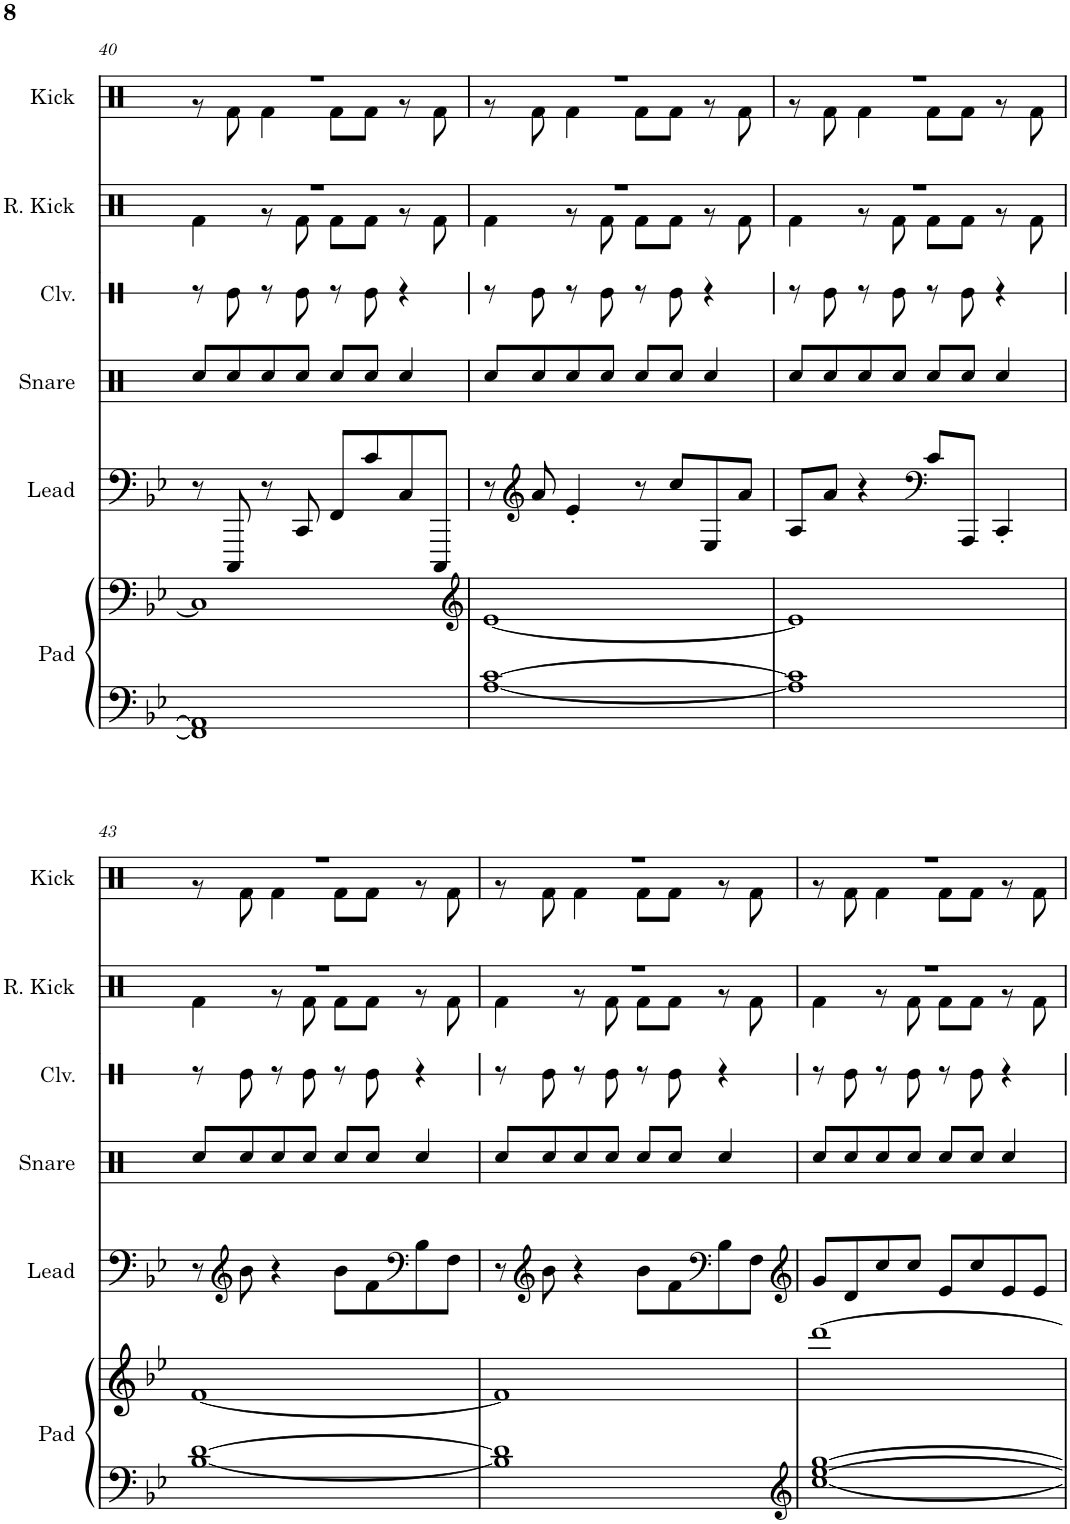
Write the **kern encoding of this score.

**kern	**kern	**kern	**kern	**kern	**kern	**kern
*part6	*part6	*part5	*part4	*part3	*part2	*part1
*staff7	*staff6	*staff5	*staff4	*staff3	*staff2	*staff1
*I"Pad	*	*I"Lead	*I"Snare	*I"Claves	*I"Reverb Kick	*I"Kick
*I'Pad	*	*I'Lead	*I'Snare	*I'Clv.	*I'R. Kick	*I'Kick
!!LO:PB:g=z
*clefF4	*clefF4	*clefF4	*clefX	*clefX	*clefX	*clefX
*k[b-e-]	*k[b-e-]	*k[b-e-]	*k[b-e-]	*k[b-e-]	*k[b-e-]	*k[b-e-]
*M4/4	*M4/4	*M4/4	*M4/4	*M4/4	*M4/4	*M4/4
=40	=40	=40	=40	=40	=40	=40
*	*	*	*	*	*^	*^
1FF] 1AA]	1C]	8r	8Rcc/L	8r	1r	4Rf\	1r	8r
.	.	8CCC/	8Rcc/	8Re\	.	.	.	8Rf\
.	.	8r	8Rcc/	8r	.	8r	.	4Rf\
.	.	8CC/	8Rcc/J	8Re\	.	8Rf\	.	.
.	.	8FF/L	8Rcc/L	8r	.	8Rf\L	.	8Rf\L
.	.	8c/	8Rcc/J	8Re\	.	8Rf\J	.	8Rf\J
.	.	8C/	4Rcc/	4r	.	8r	.	8r
.	.	8CCC/J	.	.	.	8Rf\	.	8Rf\
=41	=41	=41	=41	=41	=41	=41	=41	=41
*	*clefG2	*	*	*	*	*	*	*
[1A [1c	[1e-	8r	8Rcc/L	8r	1r	4Rf\	1r	8r
*	*	*clefG2	*	*	*	*	*	*
.	.	8a/	8Rcc/	8Re\	.	.	.	8Rf\
.	.	4e-'/	8Rcc/	8r	.	8r	.	4Rf\
.	.	.	8Rcc/J	8Re\	.	8Rf\	.	.
.	.	8r	8Rcc/L	8r	.	8Rf\L	.	8Rf\L
.	.	8cc/L	8Rcc/J	8Re\	.	8Rf\J	.	8Rf\J
.	.	8E-/	4Rcc/	4r	.	8r	.	8r
.	.	8a/J	.	.	.	8Rf\	.	8Rf\
=42	=42	=42	=42	=42	=42	=42	=42	=42
1A] 1c]	1e-]	8A/L	8Rcc/L	8r	1r	4Rf\	1r	8r
.	.	8a/J	8Rcc/	8Re\	.	.	.	8Rf\
.	.	4r	8Rcc/	8r	.	8r	.	4Rf\
.	.	.	8Rcc/J	8Re\	.	8Rf\	.	.
*	*	*clefF4	*	*	*	*	*	*
.	.	8c/L	8Rcc/L	8r	.	8Rf\L	.	8Rf\L
.	.	8AAA/J	8Rcc/J	8Re\	.	8Rf\J	.	8Rf\J
.	.	4CC'/	4Rcc/	4r	.	8r	.	8r
.	.	.	.	.	.	8Rf\	.	8Rf\
!!LO:LB:g=z	!!
=43	=43	=43	=43	=43	=43	=43	=43	=43
[1B- [1d	[1f	8r	8Rcc/L	8r	1r	4Rf\	1r	8r
*	*	*clefG2	*	*	*	*	*	*
.	.	8b-\	8Rcc/	8Re\	.	.	.	8Rf\
.	.	4r	8Rcc/	8r	.	8r	.	4Rf\
.	.	.	8Rcc/J	8Re\	.	8Rf\	.	.
.	.	8b-\L	8Rcc/L	8r	.	8Rf\L	.	8Rf\L
.	.	8f\	8Rcc/J	8Re\	.	8Rf\J	.	8Rf\J
*	*	*clefF4	*	*	*	*	*	*
.	.	8B-\	4Rcc/	4r	.	8r	.	8r
.	.	8F\J	.	.	.	8Rf\	.	8Rf\
=44	=44	=44	=44	=44	=44	=44	=44	=44
1B-] 1d]	1f]	8r	8Rcc/L	8r	1r	4Rf\	1r	8r
*	*	*clefG2	*	*	*	*	*	*
.	.	8b-\	8Rcc/	8Re\	.	.	.	8Rf\
.	.	4r	8Rcc/	8r	.	8r	.	4Rf\
.	.	.	8Rcc/J	8Re\	.	8Rf\	.	.
.	.	8b-\L	8Rcc/L	8r	.	8Rf\L	.	8Rf\L
.	.	8f\	8Rcc/J	8Re\	.	8Rf\J	.	8Rf\J
*	*	*clefF4	*	*	*	*	*	*
.	.	8B-\	4Rcc/	4r	.	8r	.	8r
.	.	8F\J	.	.	.	8Rf\	.	8Rf\
=45	=45	=45	=45	=45	=45	=45	=45	=45
*clefG2	*	*clefG2	*	*	*	*	*	*
[1cc [1ee- [1gg	[1ddd	8g/L	8Rcc/L	8r	1r	4Rf\	1r	8r
.	.	8d/	8Rcc/	8Re\	.	.	.	8Rf\
.	.	8cc/	8Rcc/	8r	.	8r	.	4Rf\
.	.	8cc/J	8Rcc/J	8Re\	.	8Rf\	.	.
.	.	8e-/L	8Rcc/L	8r	.	8Rf\L	.	8Rf\L
.	.	8cc/	8Rcc/J	8Re\	.	8Rf\J	.	8Rf\J
.	.	8e-/	4Rcc/	4r	.	8r	.	8r
.	.	8e-/J	.	.	.	8Rf\	.	8Rf\
*	*	*	*	*	*v	*v	*	*
*	*	*	*	*	*	*v	*v
=	=	=	=	=	=	=
*-	*-	*-	*-	*-	*-	*-
